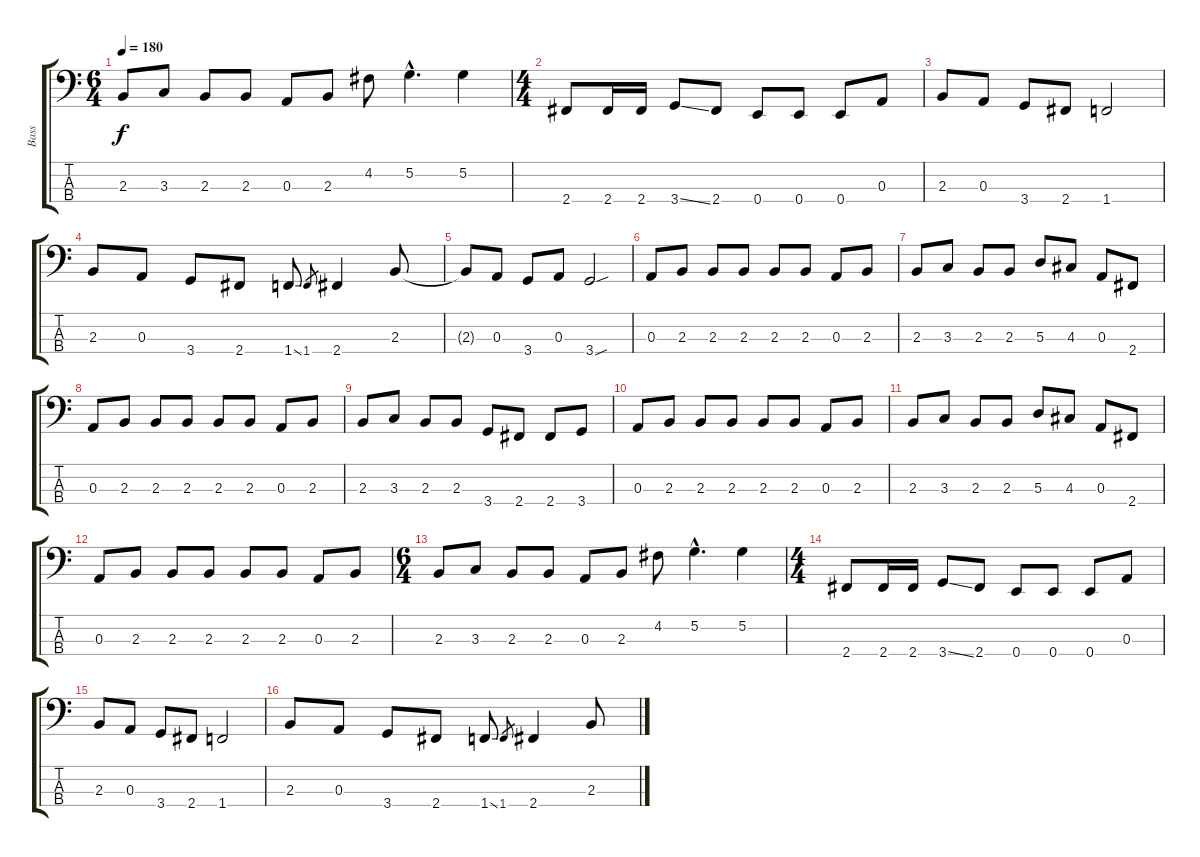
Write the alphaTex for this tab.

\track ("Bass" "Bass") {instrument electricbasspick}
\staff {score tabs}
\tuning (G2 D2 A1 E1) {hide}
\ts (6 4)
\tempo 180
\clef f4
\ks c
2.3.8{dy f} 3.3.8 2.3.8 2.3.8 0.3.8 2.3.8 4.2.8 5.2{hac}.4{d} 5.2.4 |
\ts (4 4)
2.4.8 2.4.16 2.4.16 3.4{ss}.8 2.4.8 0.4.8 0.4.8 0.4.8 0.3.8 |
2.3.8 0.3.8 3.4.8 2.4.8 1.4.2 |
2.3.8 0.3.8 3.4.8 2.4.8 1.4{ss}.8 1.4.8{gr} 2.4.4 2.3.8 |
2.3{t}.8 0.3.8 3.4.8 0.3.8 3.4{sou}.2 |
0.3.8 2.3.8 2.3.8 2.3.8 2.3.8 2.3.8 0.3.8 2.3.8 |
2.3.8 3.3.8 2.3.8 2.3.8 5.3.8 4.3.8 0.3.8 2.4.8 |
0.3.8 2.3.8 2.3.8 2.3.8 2.3.8 2.3.8 0.3.8 2.3.8 |
2.3.8 3.3.8 2.3.8 2.3.8 3.4.8 2.4.8 2.4.8 3.4.8 |
0.3.8 2.3.8 2.3.8 2.3.8 2.3.8 2.3.8 0.3.8 2.3.8 |
2.3.8 3.3.8 2.3.8 2.3.8 5.3.8 4.3.8 0.3.8 2.4.8 |
0.3.8 2.3.8 2.3.8 2.3.8 2.3.8 2.3.8 0.3.8 2.3.8 |
\ts (6 4)
2.3.8 3.3.8 2.3.8 2.3.8 0.3.8 2.3.8 4.2.8 5.2{hac}.4{d} 5.2.4 |
\ts (4 4)
2.4.8 2.4.16 2.4.16 3.4{ss}.8 2.4.8 0.4.8 0.4.8 0.4.8 0.3.8 |
2.3.8 0.3.8 3.4.8 2.4.8 1.4.2 |
2.3.8 0.3.8 3.4.8 2.4.8 1.4{ss}.8 1.4.8{gr} 2.4.4 2.3.8
